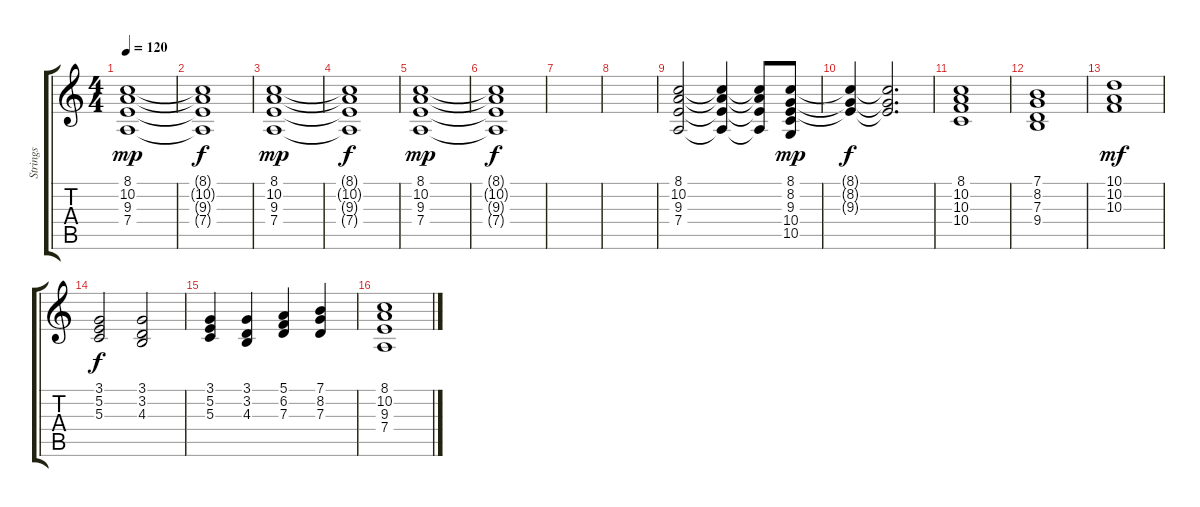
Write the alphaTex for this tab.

\track ("Strings" "Strings") {instrument synthstrings2}
\staff {score tabs}
\tuning (E4 B3 G3 D3 A2 E2) {hide}
\ts (4 4)
\tempo 120
\clef g2
\ks c
(8.1 10.2 9.3 7.4).1{dy mp} |
(8.1{t} 10.2{t} 9.3{t} 7.4{t}).1{dy f} |
(8.1 10.2 9.3 7.4).1{dy mp} |
(8.1{t} 10.2{t} 9.3{t} 7.4{t}).1{dy f} |
(8.1 10.2 9.3 7.4).1{dy mp} |
(8.1{t} 10.2{t} 9.3{t} 7.4{t}).1{dy f} |
|
|
(8.1 10.2 9.3 7.4).2 (8.1{t} 10.2{t} 9.3{t} 7.4{t}).4 (8.1{t} 10.2{t} 9.3{t} 7.4{t}).8 (8.1 8.2 9.3 10.4 10.5).8{dy mp} |
(8.1{t} 8.2{t} 9.3{t}).4{dy f} (8.1{t} 8.2{t} 9.3{t}).2{d} |
(8.1 10.2 10.3 10.4).1 |
(7.1 8.2 7.3 9.4).1 |
(10.1 10.2 10.3).1{dy mf} |
(3.1 5.2 5.3).2{dy f volume 10 balance 11 instrument orchestrahit} (3.1 3.2 4.3).2 |
(3.1 5.2 5.3).4 (3.1 3.2 4.3).4 (5.1 6.2 7.3).4 (7.1 8.2 7.3).4 |
(8.1 10.2 9.3 7.4).1{volume 6 instrument stringensemble1}
